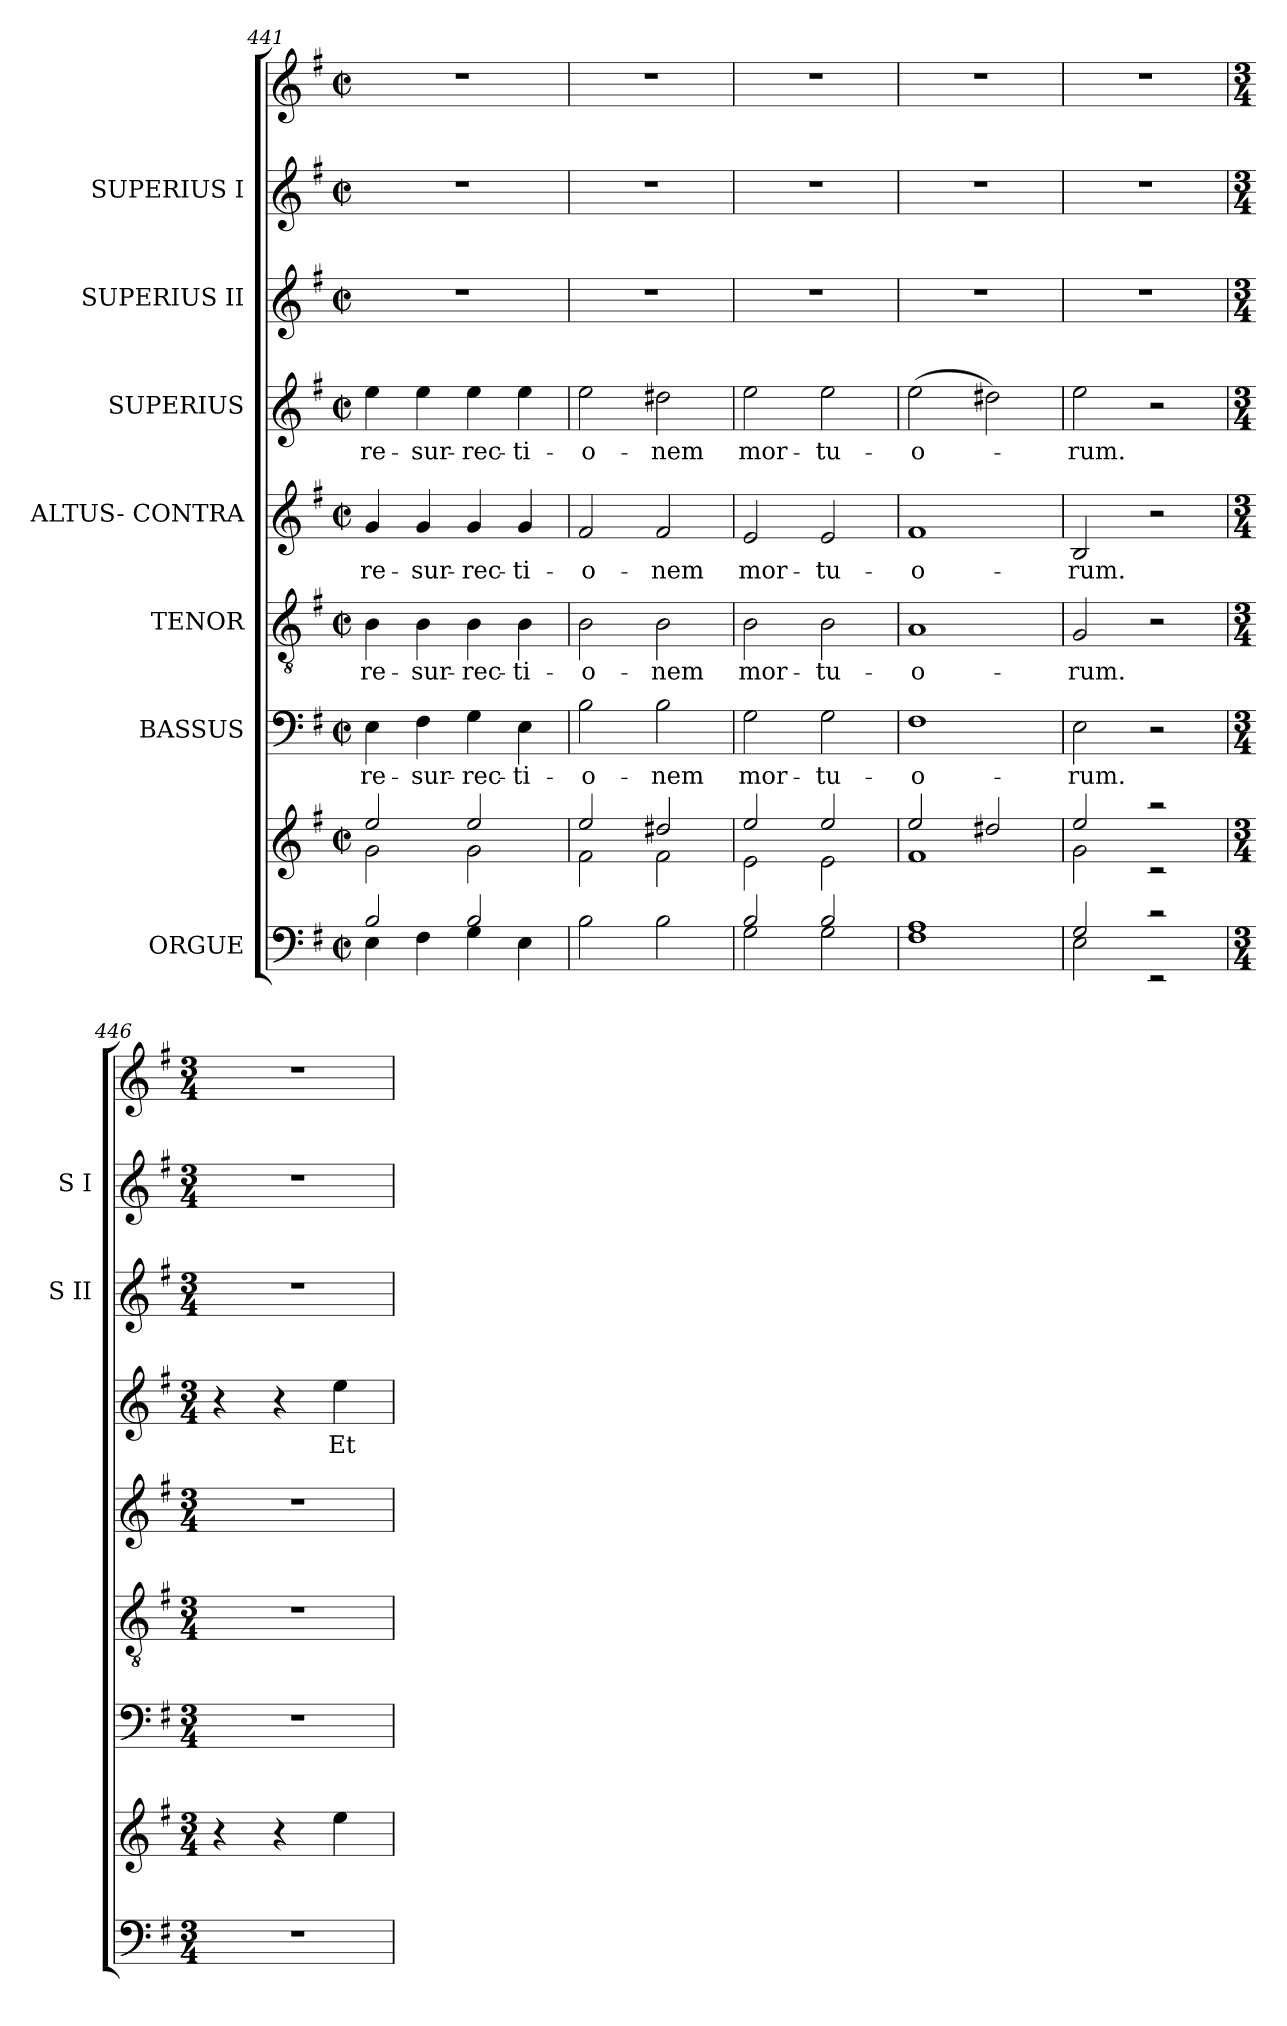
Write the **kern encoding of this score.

**kern	**kern	**kern	**text	**kern	**text	**kern	**text	**kern	**text	**kern	**kern	**kern
*part8	*part8	*part7	*part7	*part6	*part6	*part5	*part5	*part4	*part4	*part3	*part2	*part1
*staff9	*staff8	*staff7	*staff7	*staff6	*staff6	*staff5	*staff5	*staff4	*staff4	*staff3	*staff2	*staff1
*I"ORGUE	*	*I"BASSUS	*	*I"TENOR	*	*I"ALTUS- CONTRA	*	*I"SUPERIUS	*	*I"SUPERIUS II	*I"SUPERIUS I	*
*	*	*	*	*	*	*	*	*	*	*I'S II	*I'S I	*
*clefF4	*clefG2	*clefF4	*	*clefGv2	*	*clefG2	*	*clefG2	*	*clefG2	*clefG2	*clefG2
*k[f#]	*k[f#]	*k[f#]	*	*k[f#]	*	*k[f#]	*	*k[f#]	*	*k[f#]	*k[f#]	*k[f#]
*e:	*e:	*e:	*	*e:	*	*e:	*	*e:	*	*e:	*e:	*e:
*M2/2	*M2/2	*M2/2	*	*M2/2	*	*M2/2	*	*M2/2	*	*M2/2	*M2/2	*M2/2
*met(c|)	*met(c|)	*met(c|)	*	*met(c|)	*	*met(c|)	*	*met(c|)	*	*met(c|)	*met(c|)	*met(c|)
=441	=441	=441	=441	=441	=441	=441	=441	=441	=441	=441	=441	=441
*^	*^	*	*	*	*	*	*	*	*	*	*	*
!	!	!	!	!	!LO:LY:b	!	!LO:LY:b	!	!LO:LY:b	!	!LO:LY:b	!	!	!
2B/	4E\	2ee/	2g\	4E\	re-	4B\	re-	4g/	re-	4ee\	re-	1r	1r	1r
!	!	!	!	!	!LO:LY:b	!	!LO:LY:b	!	!LO:LY:b	!	!LO:LY:b	!	!	!
.	4F#\	.	.	4F#\	-sur-	4B\	-sur-	4g/	-sur-	4ee\	-sur-	.	.	.
!	!	!	!	!	!LO:LY:b	!	!LO:LY:b	!	!LO:LY:b	!	!LO:LY:b	!	!	!
2B/	4G\	2ee/	2g\	4G\	-rec-	4B\	-rec-	4g/	-rec-	4ee\	-rec-	.	.	.
!	!	!	!	!	!LO:LY:b	!	!LO:LY:b	!	!LO:LY:b	!	!LO:LY:b	!	!	!
.	4E\	.	.	4E\	-ti-	4B\	-ti-	4g/	-ti-	4ee\	-ti-	.	.	.
=442	=442	=442	=442	=442	=442	=442	=442	=442	=442	=442	=442	=442	=442	=442
!	!	!	!	!	!LO:LY:b	!	!LO:LY:b	!	!LO:LY:b	!	!LO:LY:b	!	!	!
*v	*v	*	*	*	*	*	*	*	*	*	*	*	*	*
2B\	2ee/	2f#\	2B\	-o-	2B\	-o-	2f#/	-o-	2ee\	-o-	1r	1r	1r
!	!	!	!	!LO:LY:b	!	!LO:LY:b	!	!LO:LY:b	!	!LO:LY:b	!	!	!
2B\	2dd#X/	2f#\	2B\	-nem	2B\	-nem	2f#/	-nem	2dd#X\	-nem	.	.	.
=443	=443	=443	=443	=443	=443	=443	=443	=443	=443	=443	=443	=443	=443
*^	*	*	*	*	*	*	*	*	*	*	*	*	*
!	!	!	!	!	!LO:LY:b	!	!LO:LY:b	!	!LO:LY:b	!	!LO:LY:b	!	!	!
2B/	2G\	2ee/	2e\	2G\	mor-	2B\	mor-	2e/	mor-	2ee\	mor-	1r	1r	1r
!	!	!	!	!	!LO:LY:b	!	!LO:LY:b	!	!LO:LY:b	!	!LO:LY:b	!	!	!
2B/	2G\	2ee/	2e\	2G\	-tu-	2B\	-tu-	2e/	-tu-	2ee\	-tu-	.	.	.
=444	=444	=444	=444	=444	=444	=444	=444	=444	=444	=444	=444	=444	=444	=444
!	!	!	!	!	!LO:LY:b	!	!LO:LY:b	!	!LO:LY:b	!	!LO:LY:b	!	!	!
1A	1F#	2ee/	1f#	1F#	-o-	1A	-o-	1f#	-o-	(>2ee\	-o-	1r	1r	1r
.	.	2dd#X/	.	.	.	.	.	.	.	2dd#X\)	.	.	.	.
!!LO:LB:g=z
=445	=445	=445	=445	=445	=445	=445	=445	=445	=445	=445	=445	=445	=445	=445
!	!	!	!	!	!LO:LY:b	!	!LO:LY:b	!	!LO:LY:b	!	!LO:LY:b	!	!	!
2G/	2E\	2ee/	2g\	2E\	-rum.	2G/	-rum.	2B/	-rum.	2ee\	-rum.	1r	1r	1r
2rc	2rEE	2raa	2rc	2r	.	2r	.	2r	.	2r	.	.	.	.
*v	*v	*	*	*	*	*	*	*	*	*	*	*	*	*
*	*v	*v	*	*	*	*	*	*	*	*	*	*	*
=446	=446	=446	=446	=446	=446	=446	=446	=446	=446	=446	=446	=446
*M3/4	*M3/4	*M3/4	*	*M3/4	*	*M3/4	*	*M3/4	*	*M3/4	*M3/4	*M3/4
2.r	4r	2.r	.	2.r	.	2.r	.	4r	.	2.r	2.r	2.r
.	4r	.	.	.	.	.	.	4r	.	.	.	.
!	!	!	!	!	!	!	!	!	!LO:LY:b	!	!	!
.	4ee\	.	.	.	.	.	.	4ee\	Et	.	.	.
=	=	=	=	=	=	=	=	=	=	=	=	=
*-	*-	*-	*-	*-	*-	*-	*-	*-	*-	*-	*-	*-
